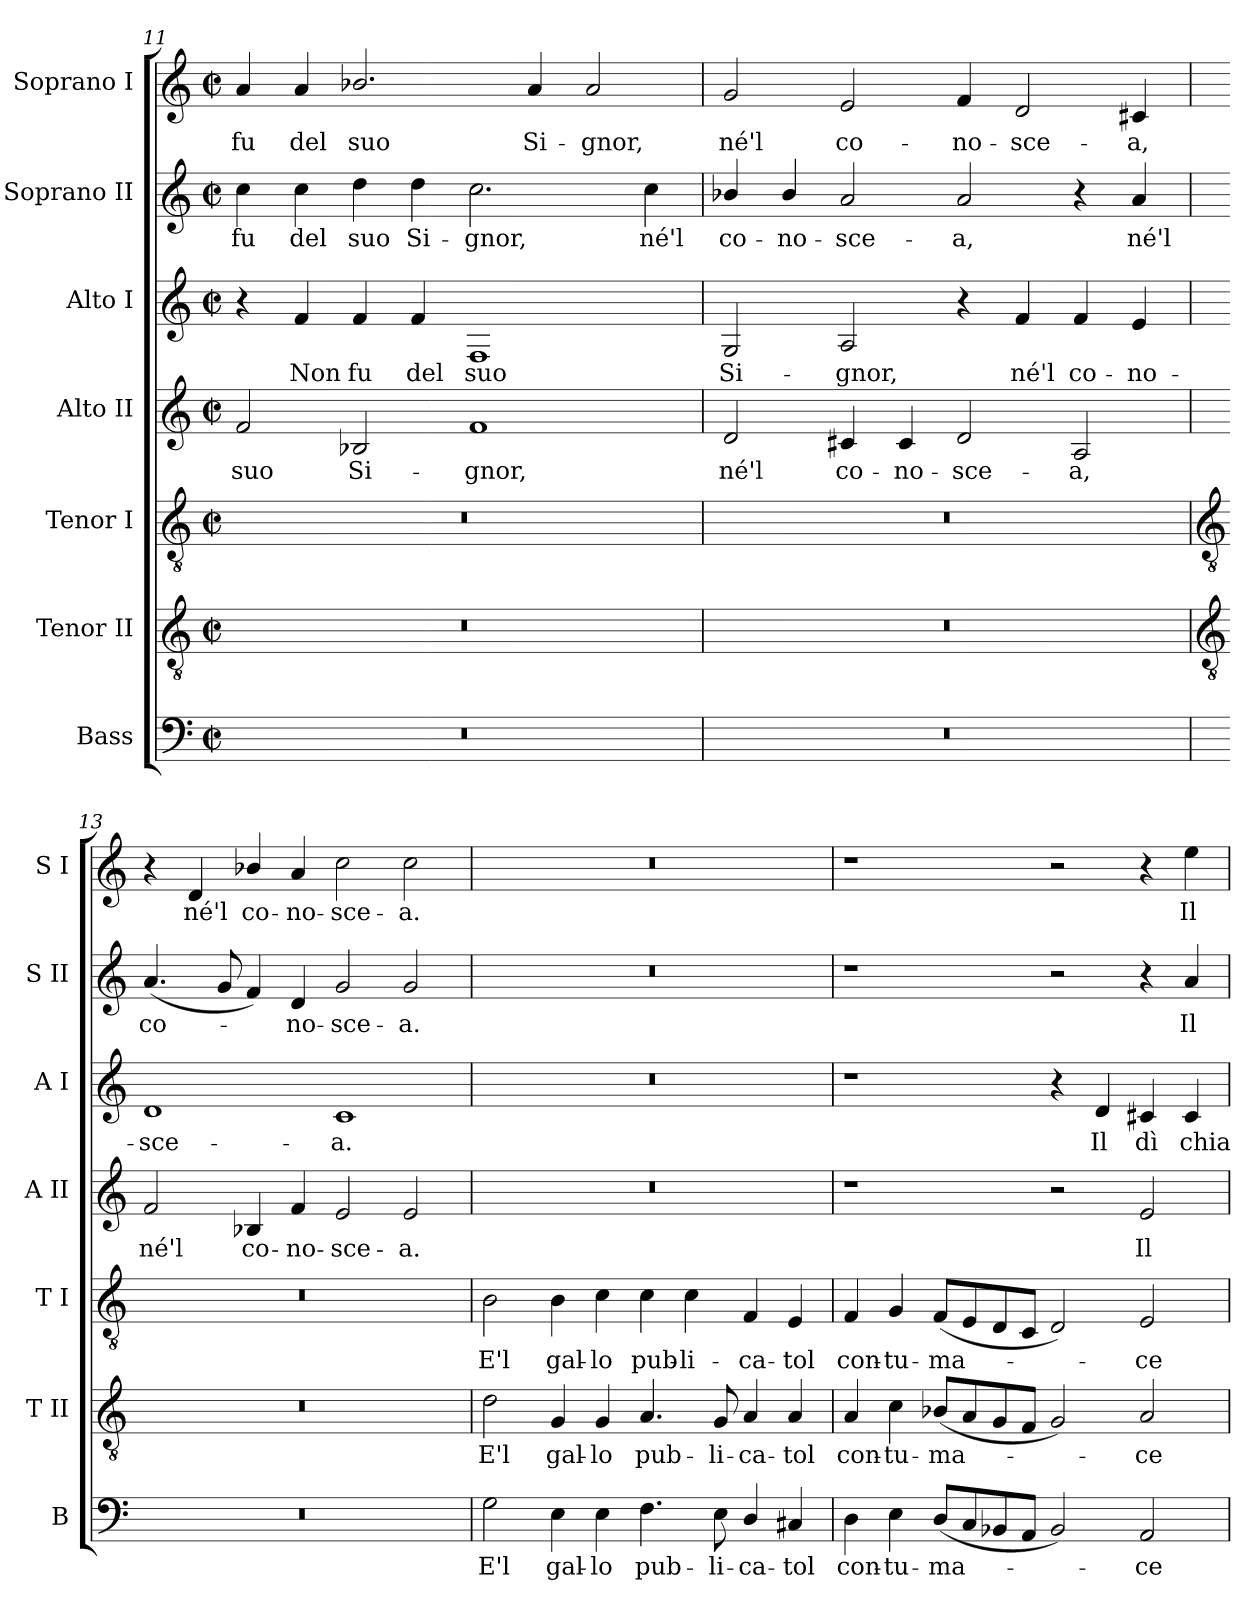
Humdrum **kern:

**kern	**text	**kern	**text	**kern	**text	**kern	**text	**kern	**text	**kern	**text	**kern	**text
*part7	*part7	*part6	*part6	*part5	*part5	*part4	*part4	*part3	*part3	*part2	*part2	*part1	*part1
*staff7	*staff7	*staff6	*staff6	*staff5	*staff5	*staff4	*staff4	*staff3	*staff3	*staff2	*staff2	*staff1	*staff1
*I"Bass	*	*I"Tenor II	*	*I"Tenor I	*	*I"Alto II	*	*I"Alto I	*	*I"Soprano II	*	*I"Soprano I	*
*I'B	*	*I'T II	*	*I'T I	*	*I'A II	*	*I'A I	*	*I'S II	*	*I'S I	*
*clefF4	*	*clefGv2	*	*clefGv2	*	*clefG2	*	*clefG2	*	*clefG2	*	*clefG2	*
*k[]	*	*k[]	*	*k[]	*	*k[]	*	*k[]	*	*k[]	*	*k[]	*
*C:	*	*C:	*	*C:	*	*C:	*	*C:	*	*C:	*	*C:	*
*M4/2	*	*M4/2	*	*M4/2	*	*M4/2	*	*M4/2	*	*M4/2	*	*M4/2	*
*met(c|)	*	*met(c|)	*	*met(c|)	*	*met(c|)	*	*met(c|)	*	*met(c|)	*	*met(c|)	*
=11	=11	=11	=11	=11	=11	=11	=11	=11	=11	=11	=11	=11	=11
!	!	!	!	!	!	!	!LO:LY:b	!	!	!	!LO:LY:b	!	!LO:LY:b
0r	.	0r	.	0r	.	2f	suo	4r	.	4cc	fu	4a	fu
!	!	!	!	!	!	!	!	!	!LO:LY:b	!	!LO:LY:b	!	!LO:LY:b
.	.	.	.	.	.	.	.	4f	Non	4cc	del	4a	del
!	!	!	!	!	!	!	!LO:LY:b	!	!LO:LY:b	!	!LO:LY:b	!	!LO:LY:b
.	.	.	.	.	.	2B-X	Si-	4f	fu	4dd	suo	2.b-X/	suo
!	!	!	!	!	!	!	!	!	!LO:LY:b	!	!LO:LY:b	!	!
.	.	.	.	.	.	.	.	4f	del	4dd	Si-	.	.
!	!	!	!	!	!	!	!LO:LY:b	!	!LO:LY:b	!	!LO:LY:b	!	!
.	.	.	.	.	.	1f	-gnor,	1F	suo	2.cc	-gnor,	.	.
!	!	!	!	!	!	!	!	!	!	!	!	!	!LO:LY:b
.	.	.	.	.	.	.	.	.	.	.	.	4a	Si-
!	!	!	!	!	!	!	!	!	!	!	!	!	!LO:LY:b
.	.	.	.	.	.	.	.	.	.	.	.	2a	-gnor,
!	!	!	!	!	!	!	!	!	!	!	!LO:LY:b	!	!
.	.	.	.	.	.	.	.	.	.	4cc	né'l	.	.
=12	=12	=12	=12	=12	=12	=12	=12	=12	=12	=12	=12	=12	=12
!	!	!	!	!	!	!	!LO:LY:b	!	!LO:LY:b	!	!LO:LY:b	!	!LO:LY:b
0r	.	0r	.	0r	.	2d	né'l	2G	Si-	4b-X/	co-	2g	né'l
!	!	!	!	!	!	!	!	!	!	!	!LO:LY:b	!	!
.	.	.	.	.	.	.	.	.	.	4b-/	-no-	.	.
!	!	!	!	!	!	!	!LO:LY:b	!	!LO:LY:b	!	!LO:LY:b	!	!LO:LY:b
.	.	.	.	.	.	4c#X	co-	2A	-gnor,	2a	-sce-	2e	co-
!	!	!	!	!	!	!	!LO:LY:b	!	!	!	!	!	!
.	.	.	.	.	.	4c#	-no-	.	.	.	.	.	.
!	!	!	!	!	!	!	!LO:LY:b	!	!	!	!LO:LY:b	!	!LO:LY:b
.	.	.	.	.	.	2d	-sce-	4r	.	2a	-a,	4f	-no-
!	!	!	!	!	!	!	!	!	!LO:LY:b	!	!	!	!LO:LY:b
.	.	.	.	.	.	.	.	4f	né'l	.	.	2d	-sce-
!	!	!	!	!	!	!	!LO:LY:b	!	!LO:LY:b	!	!	!	!
.	.	.	.	.	.	2A	-a,	4f	co-	4r	.	.	.
!	!	!	!	!	!	!	!	!	!LO:LY:b	!	!LO:LY:b	!	!LO:LY:b
.	.	.	.	.	.	.	.	4e	-no-	4a	né'l	4c#X	-a,
!!LO:LB:g=z
=13	=13	=13	=13	=13	=13	=13	=13	=13	=13	=13	=13	=13	=13
*	*	*clefGv2	*	*clefGv2	*	*	*	*	*	*	*	*	*
!	!	!	!	!	!	!	!LO:LY:b	!	!LO:LY:b	!	!LO:LY:b	!	!
0r	.	0r	.	0r	.	2f	né'l	1d	-sce-	(<4.a	co-	4r	.
!	!	!	!	!	!	!	!	!	!	!	!	!	!LO:LY:b
.	.	.	.	.	.	.	.	.	.	.	.	4d	né'l
.	.	.	.	.	.	.	.	.	.	8g	.	.	.
!	!	!	!	!	!	!	!LO:LY:b	!	!	!	!	!	!LO:LY:b
.	.	.	.	.	.	4B-X	co-	.	.	4f)	.	4b-X/	co-
!	!	!	!	!	!	!	!LO:LY:b	!	!	!	!LO:LY:b	!	!LO:LY:b
.	.	.	.	.	.	4f	-no-	.	.	4d	no-	4a	-no-
!	!	!	!	!	!	!	!LO:LY:b	!	!LO:LY:b	!	!LO:LY:b	!	!LO:LY:b
.	.	.	.	.	.	2e	-sce-	1c	-a.	2g	-sce-	2cc	-sce-
!	!	!	!	!	!	!	!LO:LY:b	!	!	!	!LO:LY:b	!	!LO:LY:b
.	.	.	.	.	.	2e	-a.	.	.	2g	-a.	2cc	-a.
=14	=14	=14	=14	=14	=14	=14	=14	=14	=14	=14	=14	=14	=14
!	!LO:LY:b	!	!LO:LY:b	!	!LO:LY:b	!	!	!	!	!	!	!	!
2G	E'l	2d	E'l	2B	E'l	0r	.	0r	.	0r	.	0r	.
!	!LO:LY:b	!	!LO:LY:b	!	!LO:LY:b	!	!	!	!	!	!	!	!
4E	gal-	4G	gal-	4B	gal-	.	.	.	.	.	.	.	.
!	!LO:LY:b	!	!LO:LY:b	!	!LO:LY:b	!	!	!	!	!	!	!	!
4E	-lo	4G	-lo	4c	-lo	.	.	.	.	.	.	.	.
!	!LO:LY:b	!	!LO:LY:b	!	!LO:LY:b	!	!	!	!	!	!	!	!
4.F	pub-	4.A	pub-	4c	pub-	.	.	.	.	.	.	.	.
!	!	!	!	!	!LO:LY:b	!	!	!	!	!	!	!	!
.	.	.	.	4c	-li-	.	.	.	.	.	.	.	.
!	!LO:LY:b	!	!LO:LY:b	!	!	!	!	!	!	!	!	!	!
8E	-li-	8G	-li-	.	.	.	.	.	.	.	.	.	.
!	!LO:LY:b	!	!LO:LY:b	!	!LO:LY:b	!	!	!	!	!	!	!	!
4D/	-ca-	4A	-ca-	4F	-ca-	.	.	.	.	.	.	.	.
!	!LO:LY:b	!	!LO:LY:b	!	!LO:LY:b	!	!	!	!	!	!	!	!
4C#X	-tol	4A	-tol	4E	-tol	.	.	.	.	.	.	.	.
=15	=15	=15	=15	=15	=15	=15	=15	=15	=15	=15	=15	=15	=15
!	!LO:LY:b	!	!LO:LY:b	!	!LO:LY:b	!	!	!	!	!	!	!	!
4D	con-	4A	con-	4F	con-	1r	.	1r	.	1r	.	1r	.
!	!LO:LY:b	!	!LO:LY:b	!	!LO:LY:b	!	!	!	!	!	!	!	!
4E	-tu-	4c	-tu-	4G	-tu-	.	.	.	.	.	.	.	.
!	!LO:LY:b	!	!LO:LY:b	!	!LO:LY:b	!	!	!	!	!	!	!	!
(<8DL	-ma-	(<8B-XL	-ma-	(<8FL	-ma-	.	.	.	.	.	.	.	.
8C	.	8A	.	8E	.	.	.	.	.	.	.	.	.
8BB-X	.	8G	.	8D	.	.	.	.	.	.	.	.	.
8AAJ	.	8FJ	.	8CJ	.	.	.	.	.	.	.	.	.
2BB-)	.	2G)	.	2D)	.	2r	.	4r	.	2r	.	2r	.
!	!	!	!	!	!	!	!	!	!LO:LY:b	!	!	!	!
.	.	.	.	.	.	.	.	4d	Il	.	.	.	.
!	!LO:LY:b	!	!LO:LY:b	!	!LO:LY:b	!	!LO:LY:b	!	!LO:LY:b	!	!	!	!
2AA	ce	2A	ce	2E	ce	2e	Il	4c#X	dì	4r	.	4r	.
!	!	!	!	!	!	!	!	!	!LO:LY:b	!	!LO:LY:b	!	!LO:LY:b
.	.	.	.	.	.	.	.	4c#	chia-	4a	Il	4ee	Il
=	=	=	=	=	=	=	=	=	=	=	=	=	=
*-	*-	*-	*-	*-	*-	*-	*-	*-	*-	*-	*-	*-	*-
